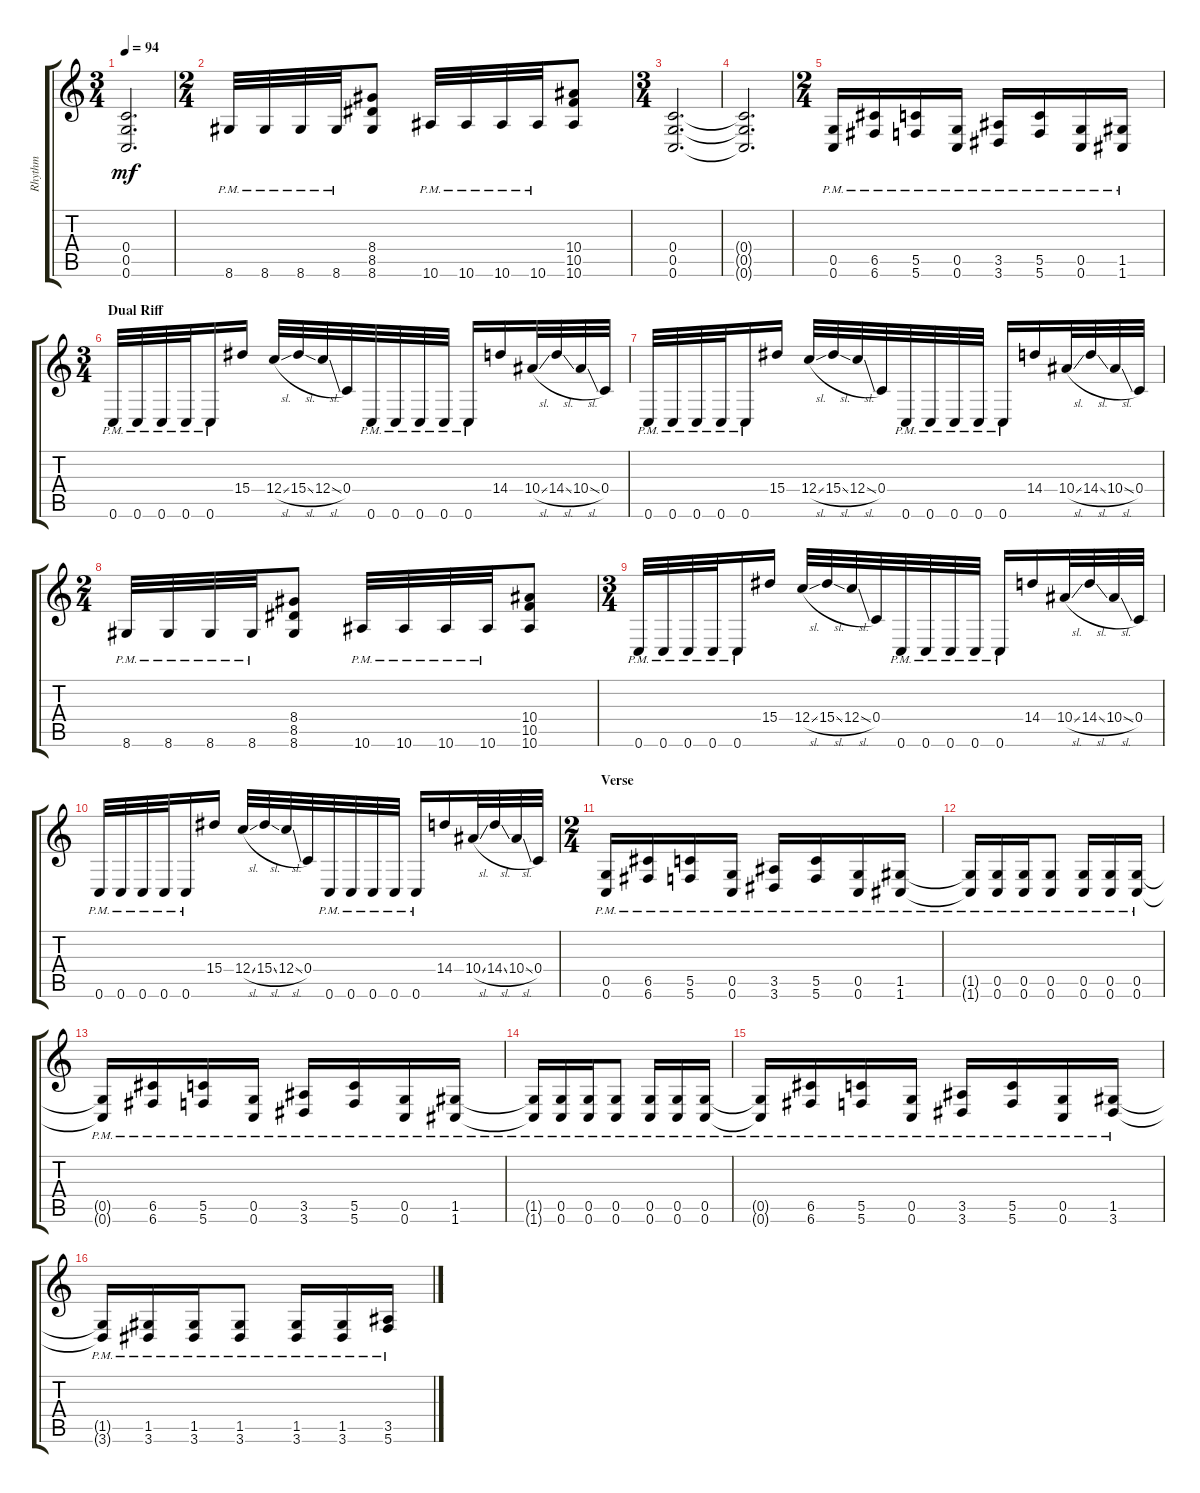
\track ("Rhythm" "Rhythm") {instrument distortionguitar}
\staff {score tabs}
\tuning (D4 A3 F3 C3 G2 C2) {hide}
\ts (3 4)
\tempo 94
\clef g2
\ks c
(0.4{t} 0.5{t} 0.6{t}).2{d dy mf} |
\ts (2 4)
8.6{pm}.32 8.6{pm}.32 8.6{pm}.32 8.6{pm}.32 (8.4 8.5 8.6).8 10.6{pm}.32 10.6{pm}.32 10.6{pm}.32 10.6{pm}.32 (10.4 10.5 10.6).8 |
\ts (3 4)
(0.4 0.5 0.6).2{d} |
(0.4{t} 0.5{t} 0.6{t}).2{d} |
\ts (2 4)
(0.5{pm} 0.6{pm}).16 (6.5{pm} 6.6{pm}).16 (5.5{pm} 5.6{pm}).16 (0.5{pm} 0.6{pm}).16 (3.5{pm} 3.6{pm}).16 (5.5{pm} 5.6{pm}).16 (0.5{pm} 0.6{pm}).16 (1.5{pm} 1.6{pm}).16 |
\ts (3 4)
\section ("" "Dual Riff")
0.6{pm}.32 0.6{pm}.32 0.6{pm}.32 0.6{pm}.32 0.6{pm}.16 15.4.16 12.4{sl}.32 15.4{sl}.32 12.4{sl}.32 0.4.32 0.6{pm}.32 0.6{pm}.32 0.6{pm}.32 0.6{pm}.32 0.6{pm}.16 14.4.16 10.4{sl}.32 14.4{sl}.32 10.4{sl}.32 0.4.32 |
0.6{pm}.32 0.6{pm}.32 0.6{pm}.32 0.6{pm}.32 0.6{pm}.16 15.4.16 12.4{sl}.32 15.4{sl}.32 12.4{sl}.32 0.4.32 0.6{pm}.32 0.6{pm}.32 0.6{pm}.32 0.6{pm}.32 0.6{pm}.16 14.4.16 10.4{sl}.32 14.4{sl}.32 10.4{sl}.32 0.4.32 |
\ts (2 4)
8.6{pm}.32 8.6{pm}.32 8.6{pm}.32 8.6{pm}.32 (8.4 8.5 8.6).8 10.6{pm}.32 10.6{pm}.32 10.6{pm}.32 10.6{pm}.32 (10.4 10.5 10.6).8 |
\ts (3 4)
0.6{pm}.32 0.6{pm}.32 0.6{pm}.32 0.6{pm}.32 0.6{pm}.16 15.4.16 12.4{sl}.32 15.4{sl}.32 12.4{sl}.32 0.4.32 0.6{pm}.32 0.6{pm}.32 0.6{pm}.32 0.6{pm}.32 0.6{pm}.16 14.4.16 10.4{sl}.32 14.4{sl}.32 10.4{sl}.32 0.4.32 |
0.6{pm}.32 0.6{pm}.32 0.6{pm}.32 0.6{pm}.32 0.6{pm}.16 15.4.16 12.4{sl}.32 15.4{sl}.32 12.4{sl}.32 0.4.32 0.6{pm}.32 0.6{pm}.32 0.6{pm}.32 0.6{pm}.32 0.6{pm}.16 14.4.16 10.4{sl}.32 14.4{sl}.32 10.4{sl}.32 0.4.32 |
\ts (2 4)
\section ("" "Verse")
(0.5{pm} 0.6{pm}).16 (6.5{pm} 6.6{pm}).16 (5.5{pm} 5.6{pm}).16 (0.5{pm} 0.6{pm}).16 (3.5{pm} 3.6{pm}).16 (5.5{pm} 5.6{pm}).16 (0.5{pm} 0.6{pm}).16 (1.5{pm} 1.6{pm}).16 |
(1.5{pm t} 1.6{pm t}).16 (0.5{pm} 0.6{pm}).16 (0.5{pm} 0.6{pm}).16 (0.5{pm} 0.6{pm}).8 (0.5{pm} 0.6{pm}).16 (0.5{pm} 0.6{pm}).16 (0.5{pm} 0.6{pm}).16 |
(0.5{pm t} 0.6{pm t}).16 (6.5{pm} 6.6{pm}).16 (5.5{pm} 5.6{pm}).16 (0.5{pm} 0.6{pm}).16 (3.5{pm} 3.6{pm}).16 (5.5{pm} 5.6{pm}).16 (0.5{pm} 0.6{pm}).16 (1.5{pm} 1.6{pm}).16 |
(1.5{pm t} 1.6{pm t}).16 (0.5{pm} 0.6{pm}).16 (0.5{pm} 0.6{pm}).16 (0.5{pm} 0.6{pm}).8 (0.5{pm} 0.6{pm}).16 (0.5{pm} 0.6{pm}).16 (0.5{pm} 0.6{pm}).16 |
(0.5{pm t} 0.6{pm t}).16 (6.5{pm} 6.6{pm}).16 (5.5{pm} 5.6{pm}).16 (0.5{pm} 0.6{pm}).16 (3.5{pm} 3.6{pm}).16 (5.5{pm} 5.6{pm}).16 (0.5{pm} 0.6{pm}).16 (1.5{pm} 3.6{pm}).16 |
(1.5{pm t} 3.6{pm t}).16 (1.5{pm} 3.6{pm}).16 (1.5{pm} 3.6{pm}).16 (1.5{pm} 3.6{pm}).8 (1.5{pm} 3.6{pm}).16 (1.5{pm} 3.6{pm}).16 (3.5{pm} 5.6{pm}).16
